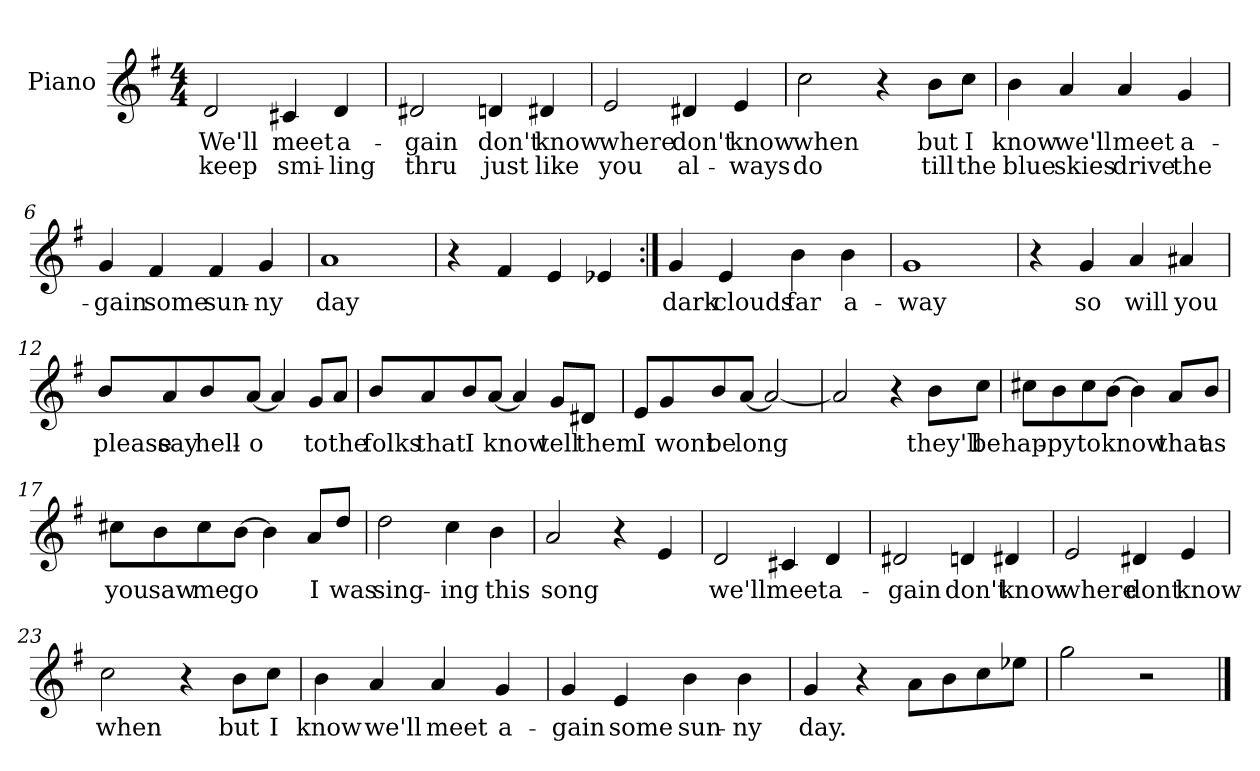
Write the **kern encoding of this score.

**kern	**text	**text
*part1	*part1	*part1
*staff1	*staff1	*staff1
*I"Piano	*	*
*I'Pno	*	*
*clefG2	*	*
*k[f#]	*	*
*G:	*	*
*M4/4	*	*
=1	=1	=1
2d/	We'll	keep
4c#X/	meet	smi-
4d/	a-	-ling
=2	=2	=2
2d#X/	-gain	thru
4dn/	don't	just
4d#X/	know	like
=3	=3	=3
2e/	where	you
4d#X/	don't	al-
4e/	know	-ways
=4	=4	=4
2cc\	when	do
4r	.	.
8b\L	but	till
8cc\J	I	the
!!LO:LB:g=z
=5	=5	=5
4b\	know	blue
4a/	we'll	skies
4a/	meet	drive
4g/	a-	the
=6	=6	=6
4g/	-gain	.
4f#/	some	.
4f#/	sun-	.
4g/	-ny	.
=7	=7	=7
1a	day	.
=8	=8	=8
4r	.	.
4f#/	.	.
4e/	.	.
4e-X/	.	.
=9:|!	=9:|!	=9:|!
4g/	dark	.
4e/	clouds	.
4b\	far	.
4b\	a-	.
!!LO:LB:g=z
=10	=10	=10
1g	-way	.
=11	=11	=11
4r	.	.
4g/	so	.
4a/	will	.
4a#X/	you	.
=12	=12	=12
8b/L	please	.
8a/	say	.
8b/	hell-	.
[8a/J	-o	.
4a/]	.	.
8g/L	to	.
8a/J	the	.
=13	=13	=13
8b/L	folks	.
8a/	that	.
8b/	I	.
[8a/J	know	.
4a/]	.	.
8g/L	tell	.
8d#X/J	them	.
!!LO:LB:g=z
=14	=14	=14
8e/L	I	.
8g/	wont	.
8b/	be	.
[8a/J	long	.
2a/_	.	.
=15	=15	=15
2a/]	.	.
4r	.	.
8b\L	they'll	.
8cc\J	be	.
=16	=16	=16
8cc#X\L	hap-	.
8b\	py	.
8cc#\	to	.
[8b\J	know	.
4b\]	.	.
8a/L	that	.
8b/J	as	.
!!LO:LB:g=z
=17	=17	=17
8cc#X\L	you	.
8b\	saw	.
8cc#\	me	.
[8b\J	go	.
4b\]	.	.
8a/L	I	.
8dd/J	was	.
=18	=18	=18
2dd\	sing-	.
4cc\	-ing	.
4b\	this	.
=19	=19	=19
2a/	song	.
4r	.	.
4e/	.	.
=20	=20	=20
2d/	we'll	.
4c#X/	meet	.
4d/	a-	.
=21	=21	=21
2d#X/	-gain	.
4dn/	don't	.
4d#X/	know	.
!!LO:LB:g=z
=22	=22	=22
2e/	where	.
4d#X/	dont	.
4e/	know	.
=23	=23	=23
2cc\	when	.
4r	.	.
8b\L	but	.
8cc\J	I	.
=24	=24	=24
4b\	know	.
4a/	we'll	.
4a/	meet	.
4g/	a-	.
=25	=25	=25
4g/	-gain	.
4e/	some	.
4b\	sun-	.
4b\	-ny	.
=26	=26	=26
4g/	day.	.
4r	.	.
8a\L	.	.
8b\	.	.
8cc\	.	.
8ee-X\J	.	.
=27	=27	=27
2gg\	.	.
2r	.	.
==	==	==
*-	*-	*-
